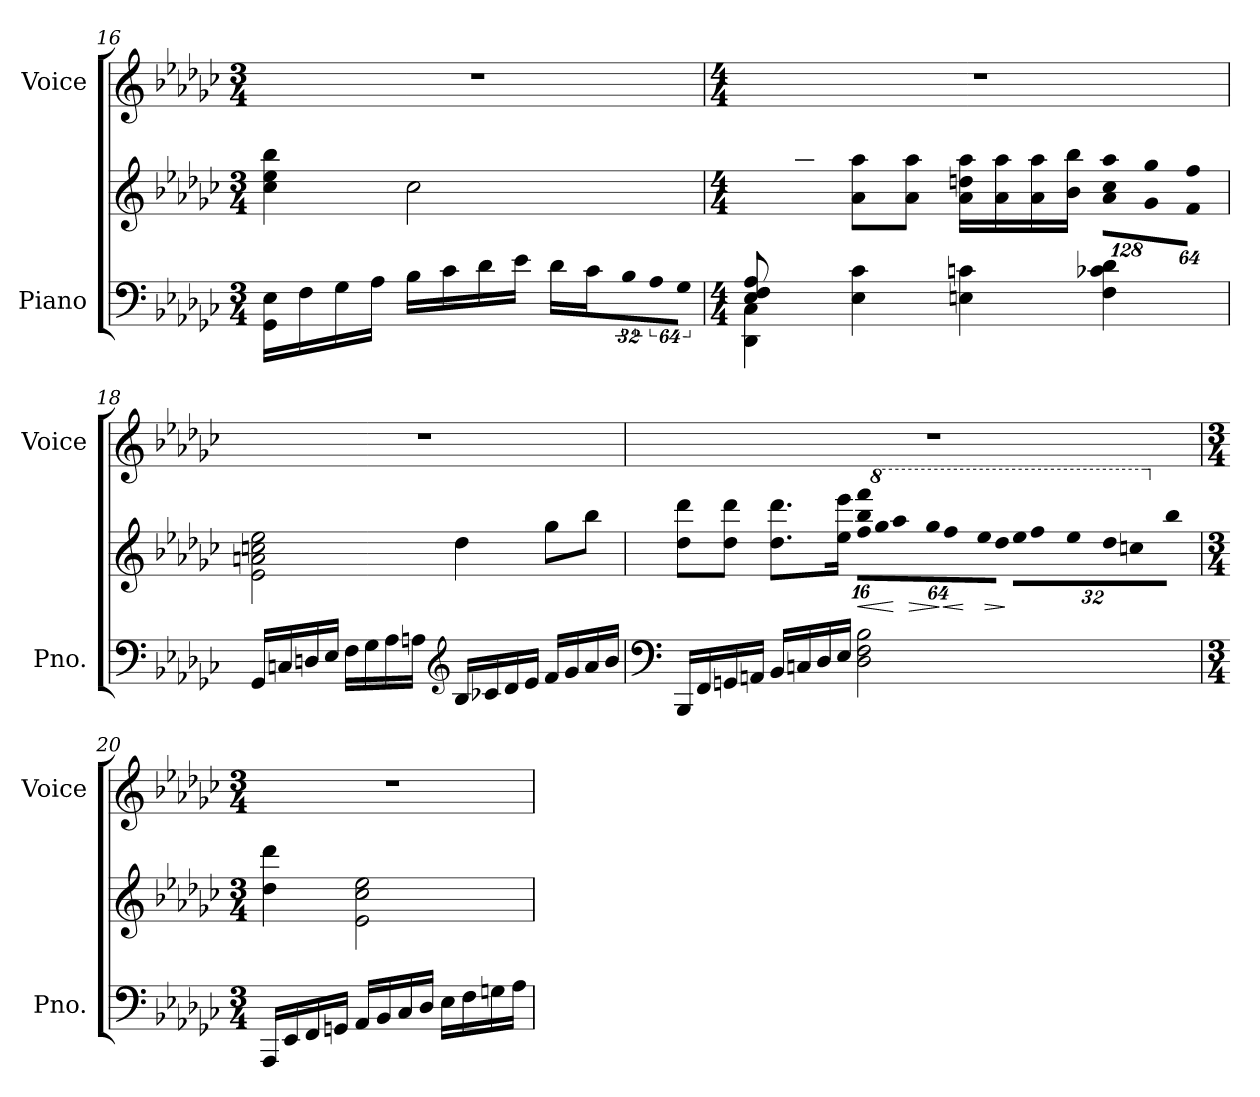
**kern	**kern	**dynam	**kern
*part2	*part2	*part2	*part1
*staff3	*staff2	*staff2/3	*staff1
*I"Piano	*	*	*I"Voice
*I'Pno.	*	*	*I'Voice
*clefF4	*clefG2	*	*clefG2
*k[b-e-a-d-g-c-]	*k[b-e-a-d-g-c-]	*	*k[b-e-a-d-g-c-]
*G-:	*G-:	*	*G-:
*M3/4	*M3/4	*	*M3/4
=16	=16	=16	=16
!	!	!	!LO:N:vis=1
16GG-i\ 16E-iLL	4cc-i\ 4ee-i 4bb-i	.	2.r
16Fi\	.	.	.
16G-i\	.	.	.
16A-i\JJ	.	.	.
16B-i\LL	2cc-i\	.	.
16c-i\	.	.	.
16d-i\	.	.	.
16e-i\JJ	.	.	.
16d-i\LL	.	.	.
16c-i\J	.	.	.
!LO:N:vis=16	!	!	!
512%21B-i\L	.	.	.
!LO:N:vis=16	!	!	!
1024%43A-i\	.	.	.
!LO:N:vis=16	!	!	!
1024%43G-i\JJ	.	.	.
!!LO:PB:g=z
=17	=17	=17	=17
*M4/4	*M4/4	*	*M4/4
*^	*	*	*
8E-i/ 8Fi 8A-iL	4DD-i\ 4C-i	8ryy	.	1r
2..ryy	.	8a-i\ 8aa-iJ	.	.
.	4E-i\ 4c-i	8a-i\ 8aa-iL	.	.
.	.	8a-i\ 8aa-iJ	.	.
.	4Eni\ 4cni	16a-i\ 16ddni 16aa-iLL	.	.
.	.	16a-i\ 16aa-i	.	.
.	.	16a-i\ 16aa-i	.	.
.	.	16b-i\ 16bb-iJJ	.	.
*	*	*Xbrackettup	*	*
!	!	!LO:N:vis=8	!	!
.	4Fi\ 4c-Xi 4d-i	1024%85a-i\ 1024%85cc-i 1024%85aa-iL	.	.
!	!	!LO:N:vis=8	!	!
.	.	1024%85g-i\ 1024%85gg-i	.	.
!	!	!LO:N:vis=8	!	!
.	.	512%43fi\ 512%43ffiJ	.	.
*v	*v	*	*	*
=18	=18	=18	=18
16GG-i/LL	2e-i\ 2ani 2ccni 2ee-i	.	1r
16Cni/	.	.	.
16Dni/	.	.	.
16E-i/JJ	.	.	.
16Fi\LL	.	.	.
16G-i\	.	.	.
16A-i\	.	.	.
16Ani\JJ	.	.	.
*clefG2	*	*	*
16B-i/LL	4dd-i\	.	.
16c-Xi/	.	.	.
16d-i/	.	.	.
16e-i/JJ	.	.	.
16fi/LL	8gg-i\L	.	.
16g-i/	.	.	.
16a-i/	8bb-i\J	.	.
16b-i/JJ	.	.	.
!!LO:LB:g=z
=19	=19	=19	=19
*clefF4	*	*	*
16BBB-i/LL	8dd-i\ 8ddd-iL	.	1r
16FFi/	.	.	.
16GGni/	8dd-i\ 8ddd-iJ	.	.
16AAni/JJ	.	.	.
16BB-i/LL	8.dd-i\ 8.ddd-iL	.	.
16Cni/	.	.	.
16D-i/	.	.	.
16E-i/JJ	16ee-i\ 16eee-iJk	.	.
!	!LO:N:vis=16	!LO:HP:b	!
2D-i\ 2Fi 2B-i	256%9ffi\ 256%9bb-i 256%9fffiLL	<	.
*	*8va	*	*
!	!LO:N:vis=16	!	!
.	1024%37ggg-i\	.	.
!	!LO:N:vis=16	!	!
.	256%9aaa-i\	[	.
!	!LO:N:vis=16	!	!
.	1024%37ggg-i\	.	.
!	!LO:N:vis=16	!LO:HP:b	!
.	256%9fffi\	>	.
!	!LO:N:vis=16	!	!
.	1024%37eee-i\	.	.
!	!LO:N:vis=16	!	!
.	1024%37ddd-i\JJ	.	.
!	!LO:N:vis=16	!LO:HP:n=1:b	!
.	512%21eee-i\LL	] <	.
!	!LO:N:vis=16	!	!
.	1024%43fffi\	.	.
!	!LO:N:vis=16	!	!
.	1024%43eee-i\	[	.
!	!LO:N:vis=16	!	!
.	512%21ddd-i\	.	.
!	!LO:N:vis=16	!LO:HP:b	!
.	1024%43cccni\	>	.
*	*X8va	*	*
!	!LO:N:vis=16	!	!
.	1024%43bb-i\JJ	]	.
=20	=20	=20	=20
*M3/4	*M3/4	*	*M3/4
!	!	!	!LO:N:vis=1
16AAA-i/LL	4dd-i\ 4ddd-i	.	2.r
16EE-i/	.	.	.
16FFi/	.	.	.
16GGni/JJ	.	.	.
16AA-i/LL	2e-i\ 2cc-i 2ee-i	.	.
16BB-i/	.	.	.
16C-i/	.	.	.
16D-i/JJ	.	.	.
16E-i\LL	.	.	.
16Fi\	.	.	.
16Gni\	.	.	.
16A-i\JJ	.	.	.
=	=	=	=
*-	*-	*-	*-
